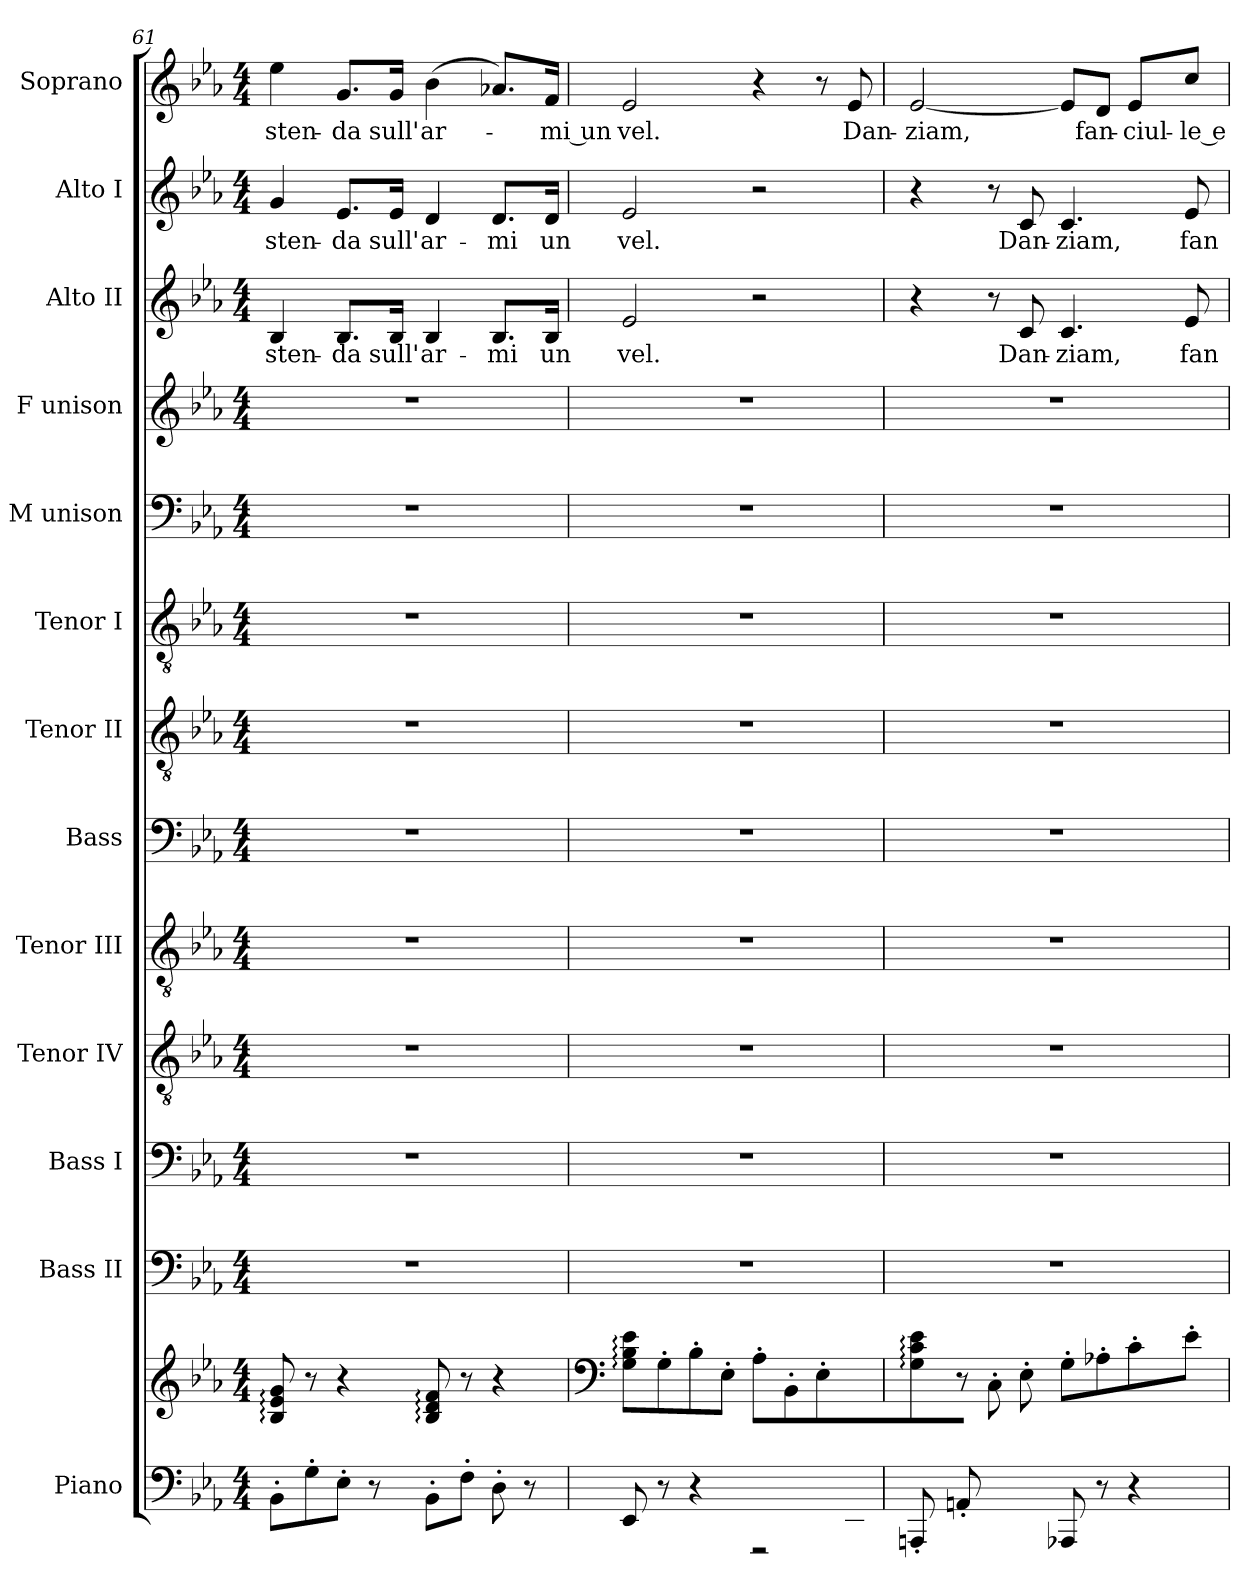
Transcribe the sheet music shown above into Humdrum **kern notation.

**kern	**kern	**kern	**kern	**kern	**kern	**kern	**kern	**kern	**kern	**kern	**kern	**text	**kern	**text	**kern	**text
*part13	*part13	*part12	*part11	*part10	*part9	*part8	*part7	*part6	*part5	*part4	*part3	*part3	*part2	*part2	*part1	*part1
*staff14	*staff13	*staff12	*staff11	*staff10	*staff9	*staff8	*staff7	*staff6	*staff5	*staff4	*staff3	*staff3	*staff2	*staff2	*staff1	*staff1
*I"Piano	*	*I"Bass II	*I"Bass I	*I"Tenor IV	*I"Tenor III	*I"Bass	*I"Tenor II	*I"Tenor I	*I"M unison	*I"F unison	*I"Alto II	*	*I"Alto I	*	*I"Soprano	*
*I'Pno.	*	*I'B.II	*I'B.I	*I'T.IV	*I'T.III	*I'B.	*I'T.II	*I'T.I	*I'M.u.	*I'F.u.	*I'A.II	*	*I'A.I	*	*I'S.	*
*clefF4	*clefG2	*clefF4	*clefF4	*clefGv2	*clefGv2	*clefF4	*clefGv2	*clefGv2	*clefF4	*clefG2	*clefG2	*	*clefG2	*	*clefG2	*
*k[b-e-a-]	*k[b-e-a-]	*k[b-e-a-]	*k[b-e-a-]	*k[b-e-a-]	*k[b-e-a-]	*k[b-e-a-]	*k[b-e-a-]	*k[b-e-a-]	*k[b-e-a-]	*k[b-e-a-]	*k[b-e-a-]	*	*k[b-e-a-]	*	*k[b-e-a-]	*
*M4/4	*M4/4	*M4/4	*M4/4	*M4/4	*M4/4	*M4/4	*M4/4	*M4/4	*M4/4	*M4/4	*M4/4	*	*M4/4	*	*M4/4	*
=61	=61	=61	=61	=61	=61	=61	=61	=61	=61	=61	=61	=61	=61	=61	=61	=61
!	!	!	!	!	!	!	!	!	!	!	!	!LO:LY:b	!	!LO:LY:b	!	!LO:LY:b
8BB-'\L	8B-/: 8e-/: 8g/:	1r	1r	1r	1r	1r	1r	1r	1r	1r	4B-/	sten-	4g/	sten-	4ee-\	sten-
8G'\	8r	.	.	.	.	.	.	.	.	.	.	.	.	.	.	.
!	!	!	!	!	!	!	!	!	!	!	!	!LO:LY:b	!	!LO:LY:b	!	!LO:LY:b
8E-'\J	4r	.	.	.	.	.	.	.	.	.	8.B-/L	-da	8.e-/L	-da	8.g/L	-da
8r	.	.	.	.	.	.	.	.	.	.	.	.	.	.	.	.
!	!	!	!	!	!	!	!	!	!	!	!	!LO:LY:b	!	!LO:LY:b	!	!LO:LY:b
.	.	.	.	.	.	.	.	.	.	.	16B-/Jk	sull'	16e-/Jk	sull'	16g/Jk	sull'
!	!	!	!	!	!	!	!	!	!	!	!	!LO:LY:b	!	!LO:LY:b	!	!LO:LY:b
8BB-'\L	8B-/: 8d/: 8f/:	.	.	.	.	.	.	.	.	.	4B-/	ar-	4d/	ar-	(>4b-\	ar-
8F'\J	8r	.	.	.	.	.	.	.	.	.	.	.	.	.	.	.
!	!	!	!	!	!	!	!	!	!	!	!	!LO:LY:b	!	!LO:LY:b	!	!
8D'\	4r	.	.	.	.	.	.	.	.	.	8.B-/L	-mi	8.d/L	-mi	8.a-X/L)	.
8r	.	.	.	.	.	.	.	.	.	.	.	.	.	.	.	.
!	!	!	!	!	!	!	!	!	!	!	!	!LO:LY:b	!	!LO:LY:b	!	!LO:LY:b
.	.	.	.	.	.	.	.	.	.	.	16B-/Jk	un	16d/Jk	un	16f/Jk	mi un
=62	=62	=62	=62	=62	=62	=62	=62	=62	=62	=62	=62	=62	=62	=62	=62	=62
*	*clefF4	*	*	*	*	*	*	*	*	*	*	*	*	*	*	*
*^	*	*	*	*	*	*	*	*	*	*	*	*	*	*	*	*
!	!	!	!	!	!	!	!	!	!	!	!	!	!LO:LY:b	!	!LO:LY:b	!	!LO:LY:b
2..ryy	8EE-/	8G\: 8B-\: 8e-\:L	1r	1r	1r	1r	1r	1r	1r	1r	1r	2e-/	vel.	2e-/	vel.	2e-/	vel.
.	8r	8G'\	.	.	.	.	.	.	.	.	.	.	.	.	.	.	.
.	4r	8B-'\	.	.	.	.	.	.	.	.	.	.	.	.	.	.	.
.	.	8E-'\J	.	.	.	.	.	.	.	.	.	.	.	.	.	.	.
.	2r	8A-'\L	.	.	.	.	.	.	.	.	.	2r	.	2r	.	4r	.
.	.	8BB-'\	.	.	.	.	.	.	.	.	.	.	.	.	.	.	.
.	.	8E-'\	.	.	.	.	.	.	.	.	.	.	.	.	.	8r	.
!	!	!	!	!	!	!	!	!	!	!	!	!	!	!	!	!	!LO:LY:b
8EE-'/J	.	8ryy	.	.	.	.	.	.	.	.	.	.	.	.	.	8e-/	Dan-
!!LO:PB:g=z
=63	=63	=63	=63	=63	=63	=63	=63	=63	=63	=63	=63	=63	=63	=63	=63	=63	=63
*	*	*^	*	*	*	*	*	*	*	*	*	*	*	*	*	*	*
!	!	!	!	!	!	!	!	!	!	!	!	!	!	!	!	!	!	!LO:LY:b
8AAAn'/L	2ryy	8G/: 8c/: 8e-/:	4ryy	1r	1r	1r	1r	1r	1r	1r	1r	1r	4r	.	4r	.	[2e-/	-ziam,
8AAn'/	.	8r	.	.	.	.	.	.	.	.	.	.	.	.	.	.	.	.
2.ryy	.	2.ryy	8C'\	.	.	.	.	.	.	.	.	.	8r	.	8r	.	.	.
!	!	!	!	!	!	!	!	!	!	!	!	!	!	!LO:LY:b	!	!LO:LY:b	!	!
.	.	.	8E-'\J	.	.	.	.	.	.	.	.	.	8c/	Dan-	8c/	Dan-	.	.
!	!	!	!	!	!	!	!	!	!	!	!	!	!	!LO:LY:b	!	!LO:LY:b	!	!
.	8AAA-/	.	8G'\L	.	.	.	.	.	.	.	.	.	4.c/	-ziam,	4.c/	-ziam,	8e-/L]	.
!	!	!	!	!	!	!	!	!	!	!	!	!	!	!	!	!	!	!LO:LY:b
.	8r	.	8A-X'\	.	.	.	.	.	.	.	.	.	.	.	.	.	8d/J	fan-
!	!	!	!	!	!	!	!	!	!	!	!	!	!	!	!	!	!	!LO:LY:b
.	4r	.	8c'\	.	.	.	.	.	.	.	.	.	.	.	.	.	8e-/L	-ciul-
!	!	!	!	!	!	!	!	!	!	!	!	!	!	!LO:LY:b	!	!LO:LY:b	!	!LO:LY:b
.	.	.	8e-'\J	.	.	.	.	.	.	.	.	.	8e-/	fan-	8e-/	fan-	8cc/J	le e-
*v	*v	*	*	*	*	*	*	*	*	*	*	*	*	*	*	*	*	*
*	*v	*v	*	*	*	*	*	*	*	*	*	*	*	*	*	*	*
=	=	=	=	=	=	=	=	=	=	=	=	=	=	=	=	=
*-	*-	*-	*-	*-	*-	*-	*-	*-	*-	*-	*-	*-	*-	*-	*-	*-
